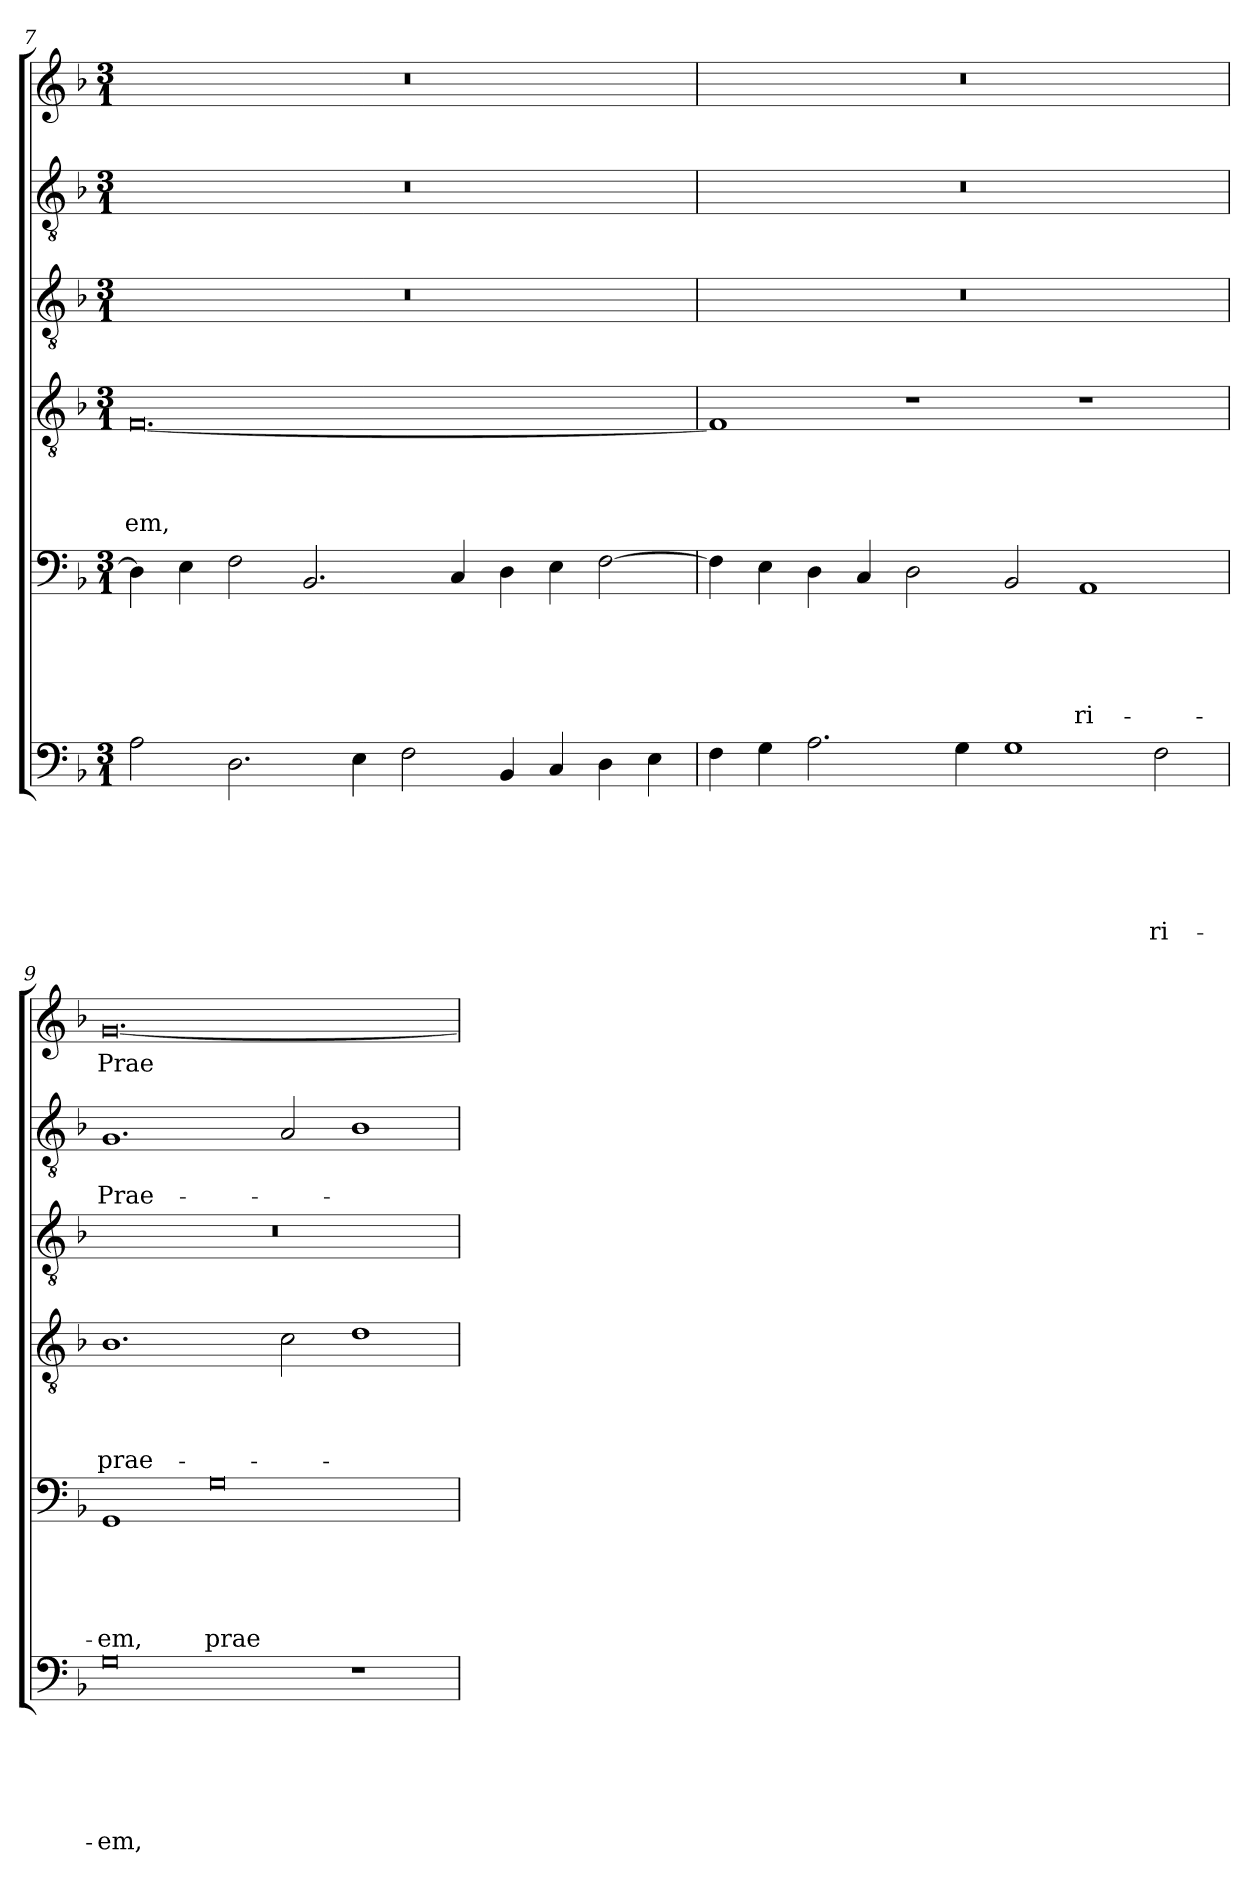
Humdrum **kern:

**kern	**text	**text	**text	**text	**text	**text	**kern	**text	**text	**text	**text	**text	**kern	**text	**text	**text	**text	**kern	**kern	**text	**text	**kern	**text
*part6	*part6	*part6	*part6	*part6	*part6	*part6	*part5	*part5	*part5	*part5	*part5	*part5	*part4	*part4	*part4	*part4	*part4	*part3	*part2	*part2	*part2	*part1	*part1
*staff6	*staff6	*staff6	*staff6	*staff6	*staff6	*staff6	*staff5	*staff5	*staff5	*staff5	*staff5	*staff5	*staff4	*staff4	*staff4	*staff4	*staff4	*staff3	*staff2	*staff2	*staff2	*staff1	*staff1
!!LO:LB:g=z
*clefF4	*	*	*	*	*	*	*clefF4	*	*	*	*	*	*clefGv2	*	*	*	*	*clefGv2	*clefGv2	*	*	*clefG2	*
*k[b-]	*	*	*	*	*	*	*k[b-]	*	*	*	*	*	*k[b-]	*	*	*	*	*k[b-]	*k[b-]	*	*	*k[b-]	*
*F:	*	*	*	*	*	*	*F:	*	*	*	*	*	*F:	*	*	*	*	*F:	*F:	*	*	*F:	*
*M3/1	*	*	*	*	*	*	*M3/1	*	*	*	*	*	*M3/1	*	*	*	*	*M3/1	*M3/1	*	*	*M3/1	*
=7	=7	=7	=7	=7	=7	=7	=7	=7	=7	=7	=7	=7	=7	=7	=7	=7	=7	=7	=7	=7	=7	=7	=7
!	!	!	!	!	!	!	!	!	!	!	!	!	!	!	!	!	!LO:LY:b	!	!	!	!	!	!
2A\	.	.	.	.	.	.	4D\]	.	.	.	.	.	[0.F	.	.	.	-em,	0.r	0.r	.	.	0.r	.
.	.	.	.	.	.	.	4E\	.	.	.	.	.	.	.	.	.	.	.	.	.	.	.	.
2.D\	.	.	.	.	.	.	2F\	.	.	.	.	.	.	.	.	.	.	.	.	.	.	.	.
.	.	.	.	.	.	.	2.BB-/	.	.	.	.	.	.	.	.	.	.	.	.	.	.	.	.
4E\	.	.	.	.	.	.	.	.	.	.	.	.	.	.	.	.	.	.	.	.	.	.	.
2F\	.	.	.	.	.	.	.	.	.	.	.	.	.	.	.	.	.	.	.	.	.	.	.
.	.	.	.	.	.	.	4C/	.	.	.	.	.	.	.	.	.	.	.	.	.	.	.	.
4BB-/	.	.	.	.	.	.	4D\	.	.	.	.	.	.	.	.	.	.	.	.	.	.	.	.
4C/	.	.	.	.	.	.	4E\	.	.	.	.	.	.	.	.	.	.	.	.	.	.	.	.
4D\	.	.	.	.	.	.	[2F\	.	.	.	.	.	.	.	.	.	.	.	.	.	.	.	.
4E\	.	.	.	.	.	.	.	.	.	.	.	.	.	.	.	.	.	.	.	.	.	.	.
=8	=8	=8	=8	=8	=8	=8	=8	=8	=8	=8	=8	=8	=8	=8	=8	=8	=8	=8	=8	=8	=8	=8	=8
4F\	.	.	.	.	.	.	4F\]	.	.	.	.	.	1F]	.	.	.	.	0.r	0.r	.	.	0.r	.
4G\	.	.	.	.	.	.	4E\	.	.	.	.	.	.	.	.	.	.	.	.	.	.	.	.
2.A\	.	.	.	.	.	.	4D\	.	.	.	.	.	.	.	.	.	.	.	.	.	.	.	.
.	.	.	.	.	.	.	4C/	.	.	.	.	.	.	.	.	.	.	.	.	.	.	.	.
.	.	.	.	.	.	.	2D\	.	.	.	.	.	1r	.	.	.	.	.	.	.	.	.	.
4G\	.	.	.	.	.	.	.	.	.	.	.	.	.	.	.	.	.	.	.	.	.	.	.
1G	.	.	.	.	.	.	2BB-/	.	.	.	.	.	.	.	.	.	.	.	.	.	.	.	.
!	!	!	!	!	!	!	!	!	!	!	!	!LO:LY:b	!	!	!	!	!	!	!	!	!	!	!
.	.	.	.	.	.	.	1AA	.	.	.	.	-ri-	1r	.	.	.	.	.	.	.	.	.	.
!	!	!	!	!	!	!LO:LY:b	!	!	!	!	!	!	!	!	!	!	!	!	!	!	!	!	!
2F\	.	.	.	.	.	-ri-	.	.	.	.	.	.	.	.	.	.	.	.	.	.	.	.	.
=9	=9	=9	=9	=9	=9	=9	=9	=9	=9	=9	=9	=9	=9	=9	=9	=9	=9	=9	=9	=9	=9	=9	=9
!	!	!	!	!	!	!LO:LY:b	!	!	!	!	!	!LO:LY:b	!	!	!	!	!LO:LY:b	!	!	!	!LO:LY:b	!	!LO:LY:b
0G	.	.	.	.	.	-em,	1GG	.	.	.	.	-em,	1.B-	.	.	.	prae-	0.r	1.G	.	Prae-	[0.g	Prae-
!	!	!	!	!	!	!	!	!	!	!	!	!LO:LY:b	!	!	!	!	!	!	!	!	!	!	!
.	.	.	.	.	.	.	0G	.	.	.	.	prae-	.	.	.	.	.	.	.	.	.	.	.
.	.	.	.	.	.	.	.	.	.	.	.	.	2c\	.	.	.	.	.	2A/	.	.	.	.
1r	.	.	.	.	.	.	.	.	.	.	.	.	1d	.	.	.	.	.	1B-	.	.	.	.
=	=	=	=	=	=	=	=	=	=	=	=	=	=	=	=	=	=	=	=	=	=	=	=
*-	*-	*-	*-	*-	*-	*-	*-	*-	*-	*-	*-	*-	*-	*-	*-	*-	*-	*-	*-	*-	*-	*-	*-
